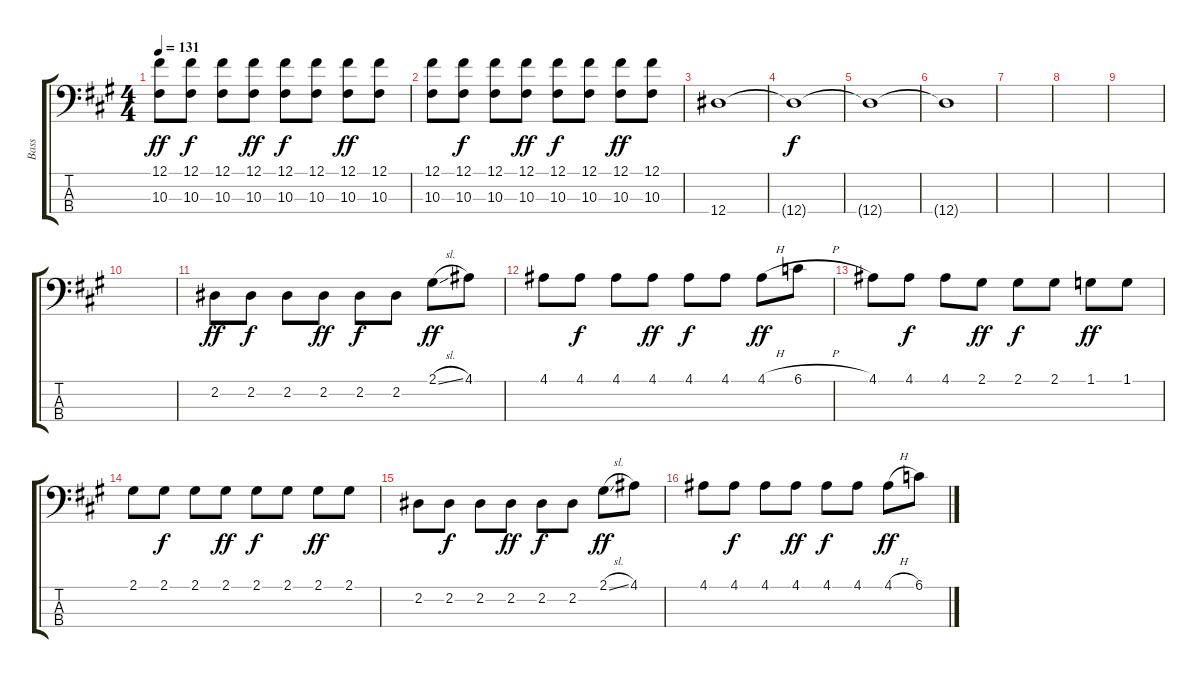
\track ("Bass" "Bass") {instrument electricbassfinger}
\staff {score tabs}
\tuning (Gb2 Db2 Ab1 Eb1) {hide}
\ts (4 4)
\tempo 131
\clef f4
\ks a
(12.1 10.3).8{dy ff} (12.1 10.3).8{dy f} (12.1 10.3).8 (12.1 10.3).8{dy ff} (12.1 10.3).8{dy f} (12.1 10.3).8 (12.1 10.3).8{dy ff} (12.1 10.3).8 |
(12.1 10.3).8 (12.1 10.3).8{dy f} (12.1 10.3).8 (12.1 10.3).8{dy ff} (12.1 10.3).8{dy f} (12.1 10.3).8 (12.1 10.3).8{dy ff} (12.1 10.3).8 |
12.4.1 |
12.4{t}.1{dy f} |
12.4{t}.1 |
12.4{t}.1 |
|
|
|
|
2.2.8{dy ff} 2.2.8{dy f} 2.2.8 2.2.8{dy ff} 2.2.8{dy f} 2.2.8 2.1{sl}.8{dy ff} 4.1.8 |
4.1.8 4.1.8{dy f} 4.1.8 4.1.8{dy ff} 4.1.8{dy f} 4.1.8 4.1{h}.8{dy ff} 6.1{h}.8 |
4.1.8 4.1.8{dy f} 4.1.8 2.1.8{dy ff} 2.1.8{dy f} 2.1.8 1.1.8{dy ff} 1.1.8 |
2.1.8 2.1.8{dy f} 2.1.8 2.1.8{dy ff} 2.1.8{dy f} 2.1.8 2.1.8{dy ff} 2.1.8 |
2.2.8 2.2.8{dy f} 2.2.8 2.2.8{dy ff} 2.2.8{dy f} 2.2.8 2.1{sl}.8{dy ff} 4.1.8 |
4.1.8 4.1.8{dy f} 4.1.8 4.1.8{dy ff} 4.1.8{dy f} 4.1.8 4.1{h}.8{dy ff} 6.1{h}.8
